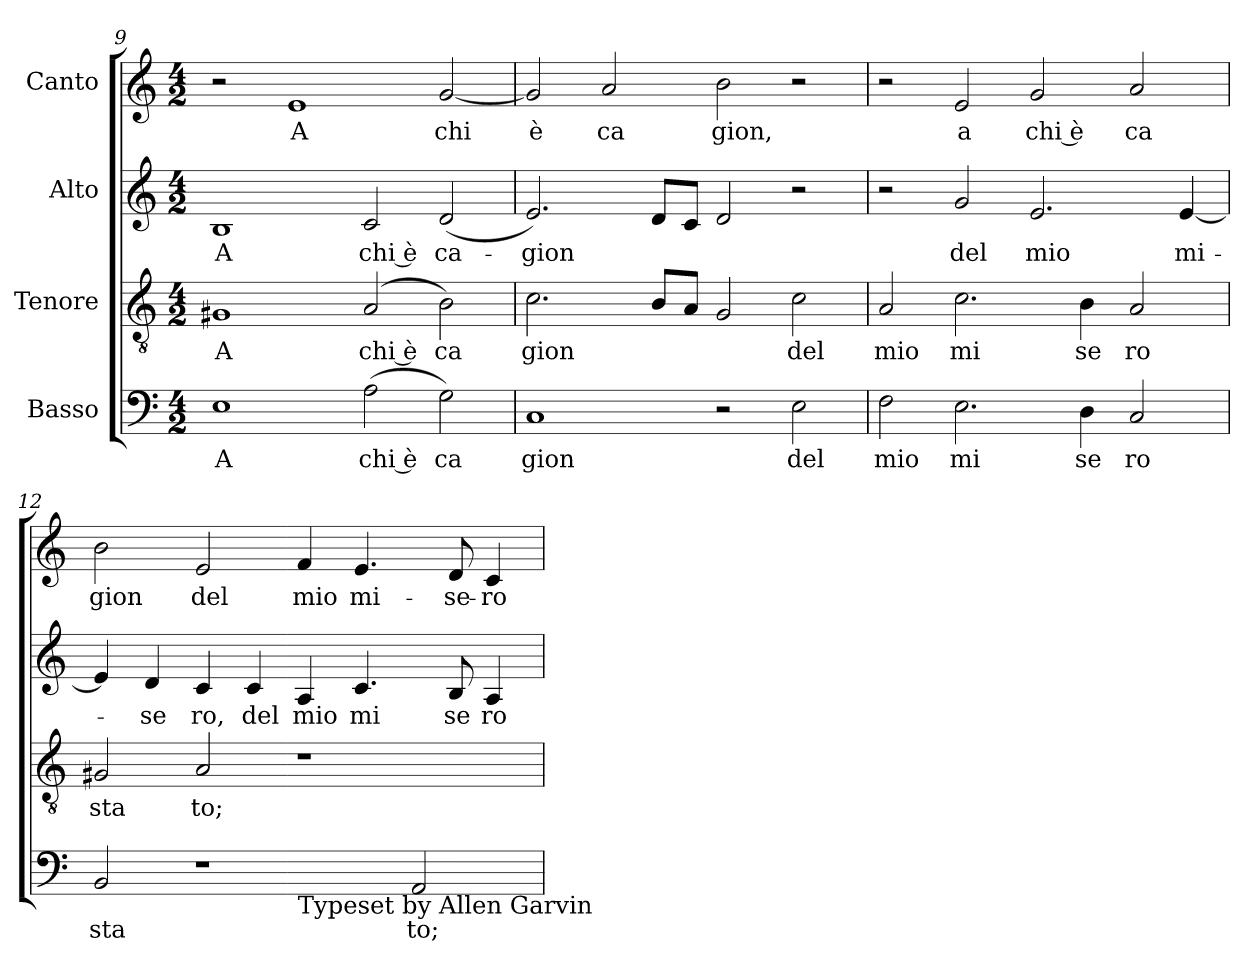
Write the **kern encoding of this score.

**kern	**text	**kern	**text	**kern	**text	**kern	**text
*part4	*part4	*part3	*part3	*part2	*part2	*part1	*part1
*staff4	*staff4	*staff3	*staff3	*staff2	*staff2	*staff1	*staff1
*I"Basso	*	*I"Tenore	*	*I"Alto	*	*I"Canto	*
*clefF4	*	*clefGv2	*	*clefG2	*	*clefG2	*
*M4/2	*	*M4/2	*	*M4/2	*	*M4/2	*
=9	=9	=9	=9	=9	=9	=9	=9
!	!LO:LY:b:cj	!	!LO:LY:b:cj	!	!LO:LY:b:cj	!	!
1E	A	1G#X	A	1B	A	2r	.
!	!	!	!	!	!	!	!LO:LY:b:cj
.	.	.	.	.	.	1e	A
!	!LO:LY:b:rj	!	!LO:LY:b:rj	!	!LO:LY:b:rj	!	!
(<2A\	chi è	(>2A/	chi è	2c/	chi è	.	.
!	!LO:LY:b:cj	!	!LO:LY:b:cj	!	!LO:LY:b:cj	!	!LO:LY:b
2G\)	ca	2B\)	ca	((>2d/	ca-	[<2g/	chi
=10	=10	=10	=10	=10	=10	=10	=10
!	!LO:LY:b:cj	!	!LO:LY:b	!	!LO:LY:b	!	!LO:LY:b:rj
1C	gion	2.c\	gion	2.e/)	-gion	2g/]	è
!	!	!	!	!	!	!	!LO:LY:b:cj
.	.	.	.	.	.	2a/	ca
.	.	8B/L	.	8d/L	.	.	.
.	.	8A/J	.	8c/J	.	.	.
!	!	!	!	!	!	!	!LO:LY:b:cj
2r	.	2G/	.	2d/	.	2b\	gion,
!	!LO:LY:b:cj	!	!LO:LY:b:cj	!	!	!	!
2E\	del	2c\	del	2r	.	2r	.
=11	=11	=11	=11	=11	=11	=11	=11
!	!LO:LY:b:cj	!	!LO:LY:b:cj	!	!	!	!
2F\	mio	2A/	mio	2r	.	2r	.
!	!LO:LY:b:cj	!	!LO:LY:b:cj	!	!LO:LY:b:cj	!	!LO:LY:b:cj
2.E\	mi	2.c\	mi	2g/	del	2e/	a
!	!	!	!	!	!LO:LY:b:cj	!	!LO:LY:b:rj
.	.	.	.	2.e/	mio	2g/	chi è
!	!LO:LY:b:cj	!	!LO:LY:b:cj	!	!	!	!
4D\	se	4B\	se	.	.	.	.
!	!LO:LY:b:cj	!	!LO:LY:b:cj	!	!	!	!LO:LY:b:cj
2C/	ro	2A/	ro	.	.	2a/	ca
!	!	!	!	!	!LO:LY:b	!	!
.	.	.	.	[>4e/	mi-	.	.
!!LO:LB:g=z
=12	=12	=12	=12	=12	=12	=12	=12
!	!LO:LY:b:cj	!	!LO:LY:b:cj	!	!	!	!LO:LY:b:cj
*^	*	*	*	*	*	*	*
2BB/	1ryy	sta	2G#X/	sta	4e/]	.	2b\	gion
!	!	!	!	!	!	!LO:LY:b:cj	!	!
.	.	.	.	.	4d/	-se	.	.
!	!	!	!	!LO:LY:b:cj	!	!LO:LY:b:cj	!	!LO:LY:b:cj
1r	.	.	2A/	to;	4c/	ro,	2e/	del
!	!	!	!	!	!	!LO:LY:b:cj	!	!
.	.	.	.	.	4c/	del	.	.
!	!LO:TX:b:t=Typeset by Allen Garvin	!	!	!	!	!	!	!
!	!	!	!	!	!	!LO:LY:b:cj	!	!LO:LY:b:cj
.	1ryy	.	1r	.	4A/	mio	4f/	mio
!	!	!	!	!	!	!LO:LY:b:cj	!	!LO:LY:b:cj
.	.	.	.	.	4.c/	mi	4.e/	mi-
!	!	!LO:LY:b:cj	!	!	!	!	!	!
2AA/	.	to;	.	.	.	.	.	.
!	!	!	!	!	!	!LO:LY:b:cj	!	!LO:LY:b:cj
.	.	.	.	.	8B/	se	8d/	-se-
!	!	!	!	!	!	!LO:LY:b:cj	!	!LO:LY:b:cj
.	.	.	.	.	4A/	ro	4c/	-ro
*v	*v	*	*	*	*	*	*	*
=	=	=	=	=	=	=	=
*-	*-	*-	*-	*-	*-	*-	*-
